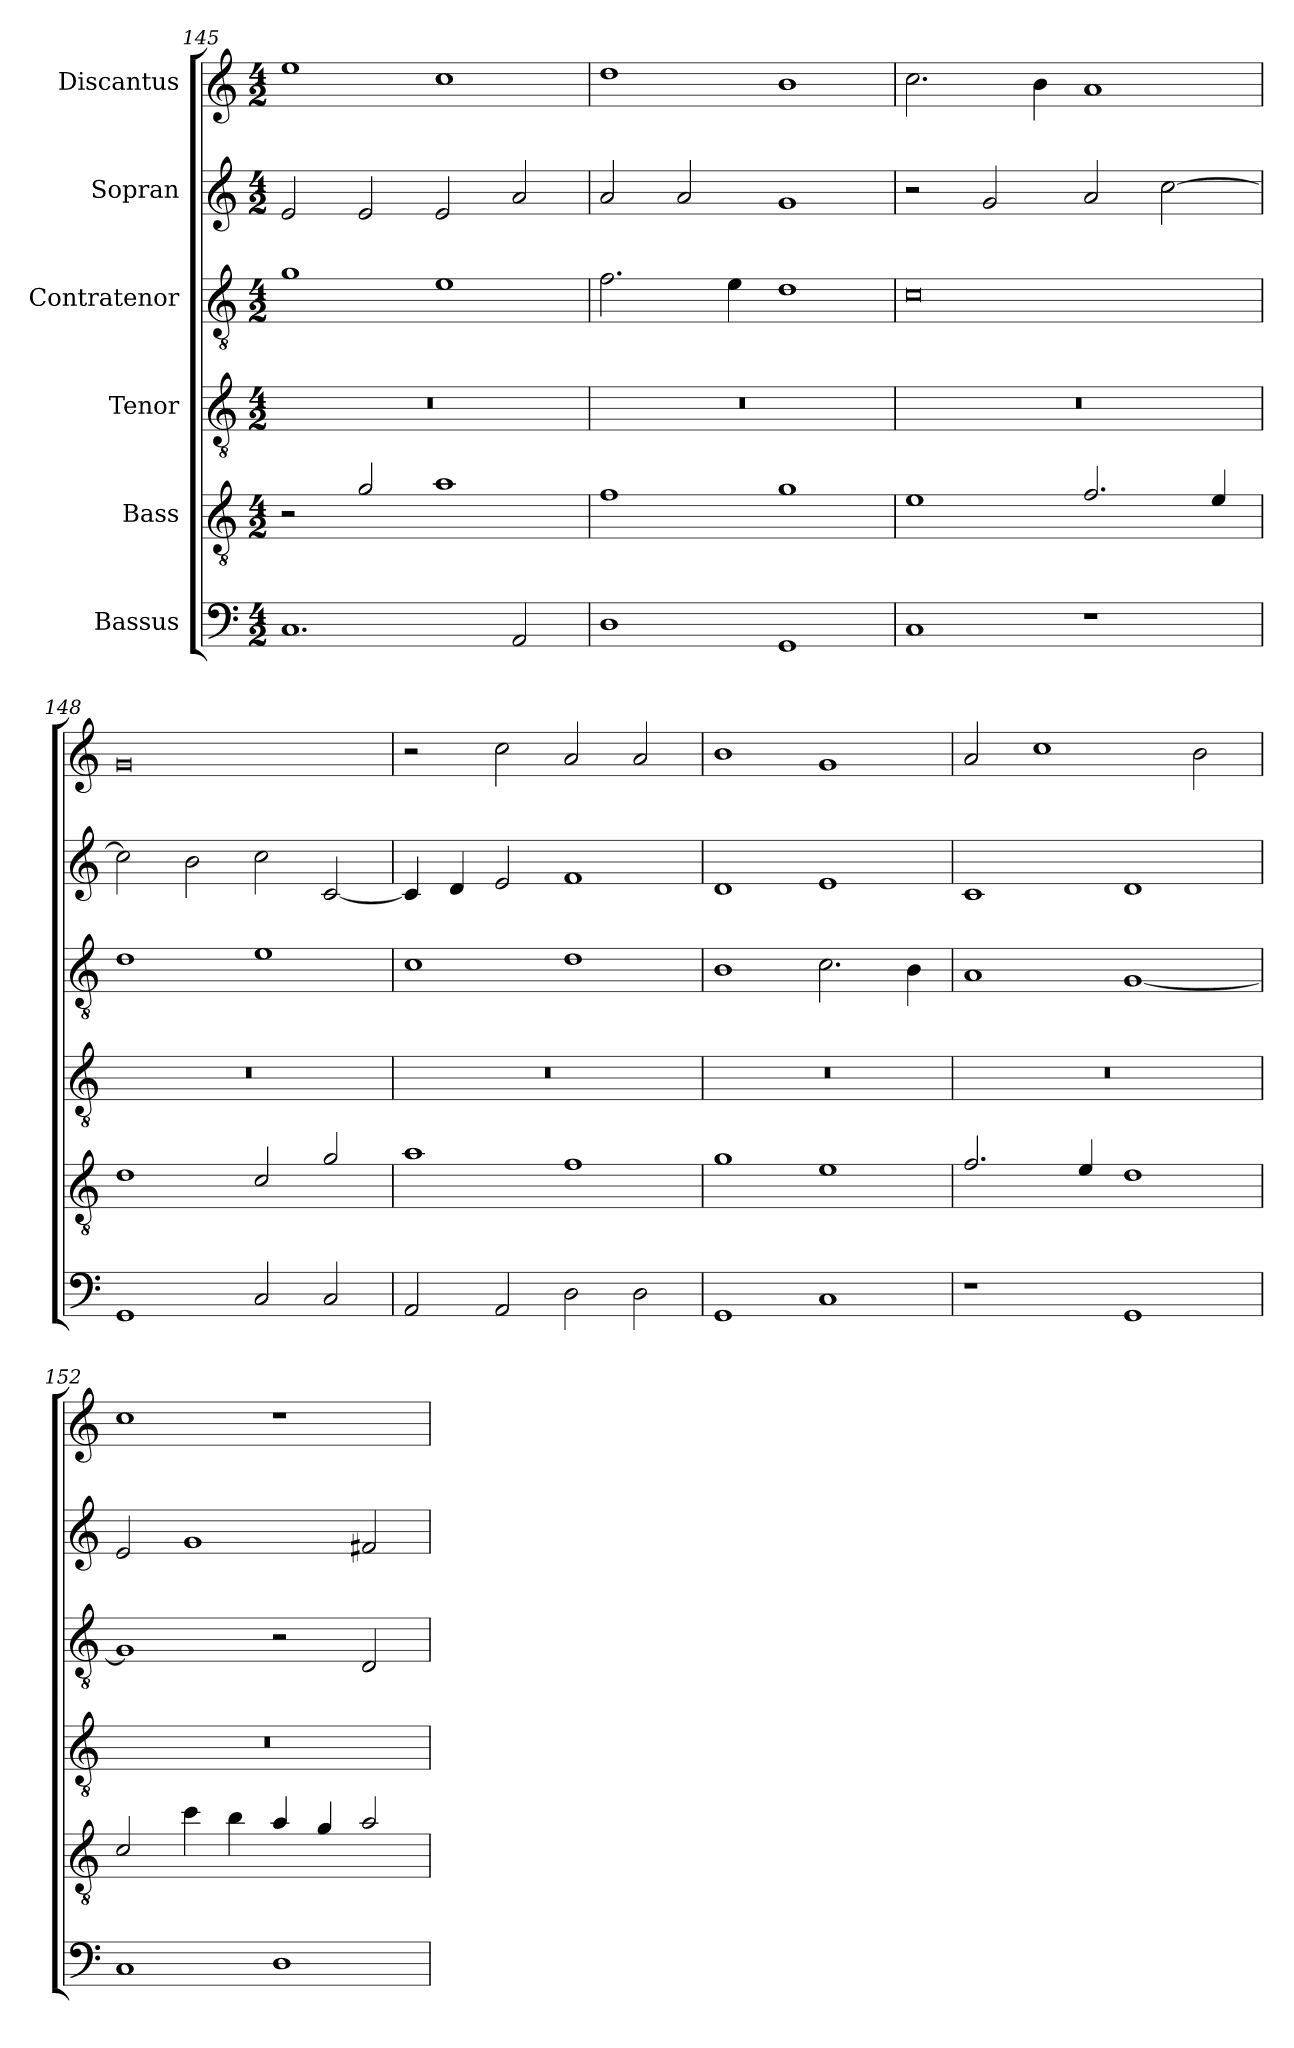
**kern	**kern	**kern	**kern	**kern	**kern
*part6	*part5	*part4	*part3	*part2	*part1
*staff6	*staff5	*staff4	*staff3	*staff2	*staff1
*I"Bassus	*I"Bass	*I"Tenor	*I"Contratenor	*I"Sopran	*I"Discantus
*clefF4	*clefGv2	*clefGv2	*clefGv2	*clefG2	*clefG2
*k[]	*k[]	*k[]	*k[]	*k[]	*k[]
*M4/2	*M4/2	*M4/2	*M4/2	*M4/2	*M4/2
=145	=145	=145	=145	=145	=145
1.C/	2r	0r	1g\	2e/	1ee\
.	2g/	.	.	2e/	.
.	1a/	.	1e\	2e/	1cc\
2AA/	.	.	.	2a/	.
=146	=146	=146	=146	=146	=146
1D\	1f/	0r	2.f\	2a/	1dd\
.	.	.	.	2a/	.
.	.	.	4e\	.	.
1GG/	1g/	.	1d\	1g/	1b\
=147	=147	=147	=147	=147	=147
1C/	1e/	0r	0c\	2r	2.cc\
.	.	.	.	2g/	.
.	.	.	.	.	4b\
1r	2.f/	.	.	2a/	1a/
.	.	.	.	[2cc\	.
.	4e/	.	.	.	.
=148	=148	=148	=148	=148	=148
1GG/	1d/	0r	1d\	2cc\]	0g/
.	.	.	.	2b\	.
2C/	2c/	.	1e\	2cc\	.
2C/	2g/	.	.	[2c/	.
=149	=149	=149	=149	=149	=149
2AA/	1a/	0r	1c\	4c/]	2r
.	.	.	.	4d/	.
2AA/	.	.	.	2e/	2cc\
2D\	1f/	.	1d\	1f/	2a/
2D\	.	.	.	.	2a/
=150	=150	=150	=150	=150	=150
1GG/	1g/	0r	1B\	1d/	1b\
1C/	1e/	.	2.c\	1e/	1g/
.	.	.	4B\	.	.
=151	=151	=151	=151	=151	=151
1r	2.f/	0r	1A/	1c/	2a/
.	.	.	.	.	1cc\
.	4e/	.	.	.	.
1GG/	1d/	.	[1G/	1d/	.
.	.	.	.	.	2b\
=152	=152	=152	=152	=152	=152
1C/	2c/	0r	1G/]	2e/	1cc\
.	4cc\	.	.	1g/	.
.	4b\	.	.	.	.
1D\	4a/	.	2r	.	1r
.	4g/	.	.	.	.
.	2a/	.	2D/	2f#X/	.
=	=	=	=	=	=
*-	*-	*-	*-	*-	*-
